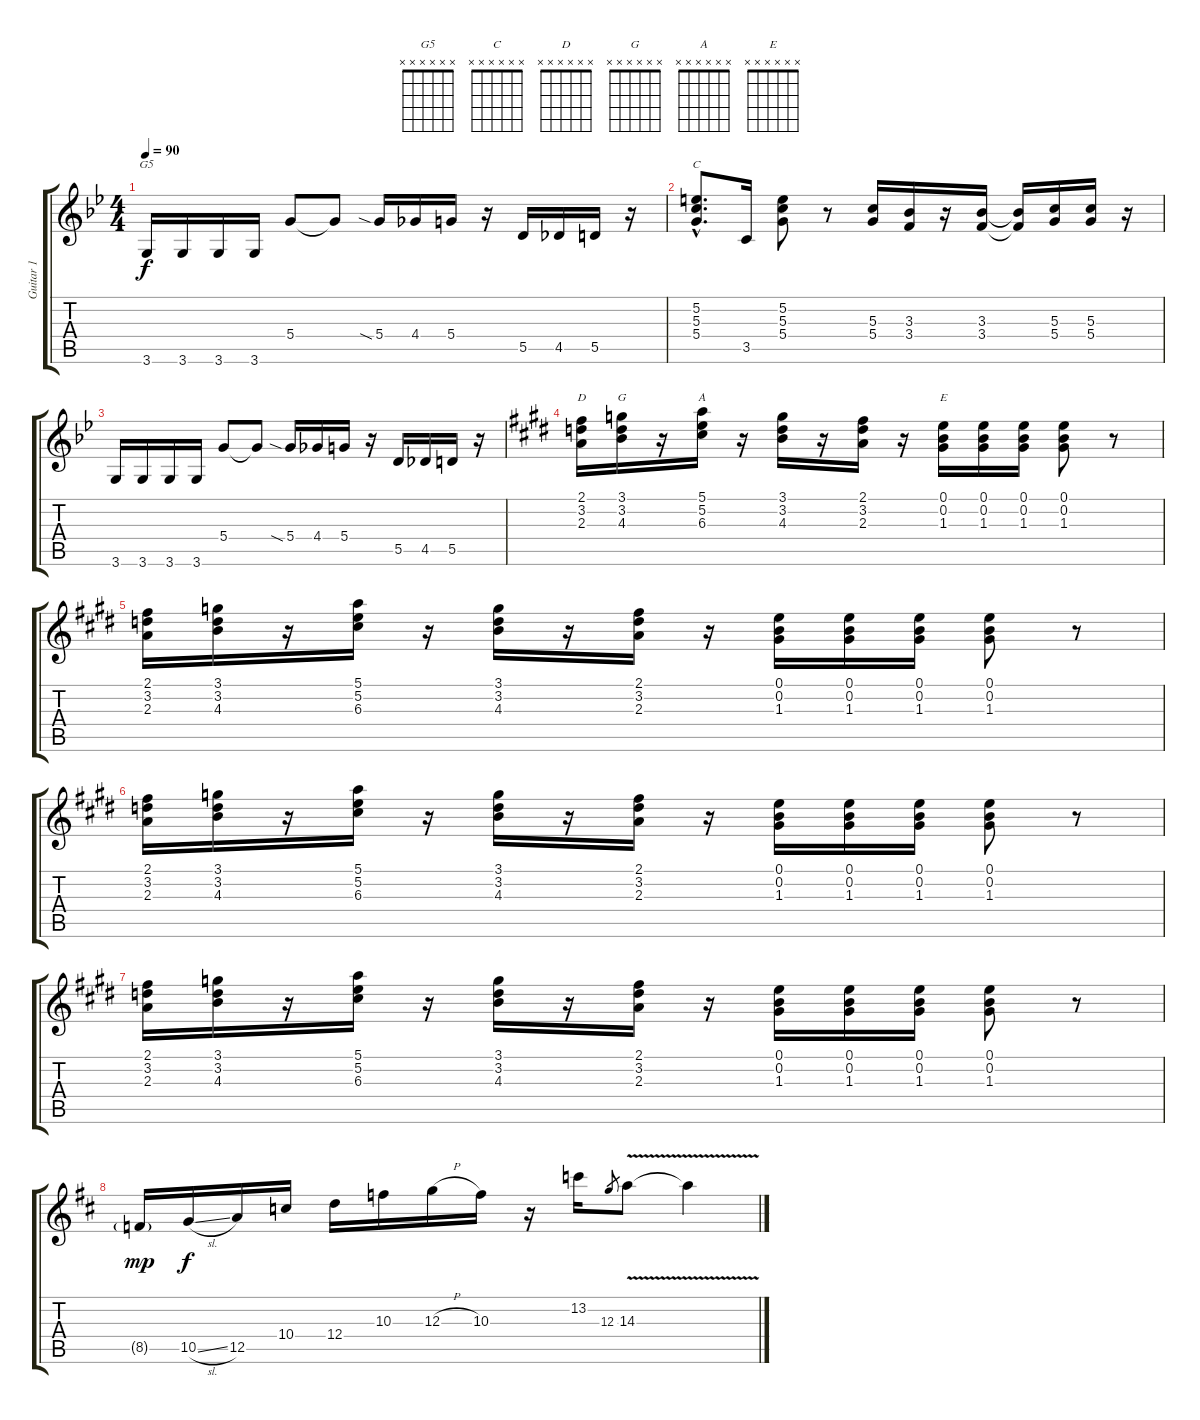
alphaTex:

\track ("Guitar 1" "Guitar 1") {instrument overdrivenguitar}
\staff {score tabs}
\tuning (E4 B3 G3 D3 A2 E2) {hide}
\chord ("G5" x x x x x x)
\chord ("C" x x x x x x)
\chord ("D" x x x x x x)
\chord ("G" x x x x x x)
\chord ("A" x x x x x x)
\chord ("E" x x x x x x)
\ts (4 4)
\tempo 90
\clef g2
\ks bb
3.6.16{ch "G5" dy f} 3.6.16 3.6.16 3.6.16 5.4.8 5.4{t}.8 5.4{sia}.16 4.4.16 5.4.16 r.16 5.5.16 4.5.16 5.5.16 r.16 |
(5.2{hac} 5.3{hac} 5.4{hac}).8{d ch "C"} 3.5.16 (5.2 5.3 5.4).8 r.8 (5.3 5.4).16 (3.3 3.4).16 r.16 (3.3 3.4).16 (3.3{t} 3.4{t}).16 (5.3 5.4).16 (5.3 5.4).16 r.16 |
3.6.16 3.6.16 3.6.16 3.6.16 5.4.8 5.4{t}.8 5.4{sia}.16 4.4.16 5.4.16 r.16 5.5.16 4.5.16 5.5.16 r.16 |
\ks e
(2.1 3.2 2.3).16{ch "D"} (3.1 3.2 4.3).16{ch "G"} r.16 (5.1 5.2 6.3).16{ch "A"} r.16 (3.1 3.2 4.3).16 r.16 (2.1 3.2 2.3).16 r.16 (0.1 0.2 1.3).16{ch "E"} (0.1 0.2 1.3).16 (0.1 0.2 1.3).16 (0.1 0.2 1.3).8 r.8 |
(2.1 3.2 2.3).16 (3.1 3.2 4.3).16 r.16 (5.1 5.2 6.3).16 r.16 (3.1 3.2 4.3).16 r.16 (2.1 3.2 2.3).16 r.16 (0.1 0.2 1.3).16 (0.1 0.2 1.3).16 (0.1 0.2 1.3).16 (0.1 0.2 1.3).8 r.8 |
(2.1 3.2 2.3).16 (3.1 3.2 4.3).16 r.16 (5.1 5.2 6.3).16 r.16 (3.1 3.2 4.3).16 r.16 (2.1 3.2 2.3).16 r.16 (0.1 0.2 1.3).16 (0.1 0.2 1.3).16 (0.1 0.2 1.3).16 (0.1 0.2 1.3).8 r.8 |
(2.1 3.2 2.3).16 (3.1 3.2 4.3).16 r.16 (5.1 5.2 6.3).16 r.16 (3.1 3.2 4.3).16 r.16 (2.1 3.2 2.3).16 r.16 (0.1 0.2 1.3).16 (0.1 0.2 1.3).16 (0.1 0.2 1.3).16 (0.1 0.2 1.3).8 r.8 |
\ks d
8.5{g}.16{dy mp} 10.5{sl}.16{dy f volume 16 instrument overdrivenguitar} 12.5.16 10.4.16 12.4.16 10.3.16 12.3{h}.16 10.3.16 r.16 13.2.16 12.3.8{gr} 14.3{v}.8 14.3{t}.4
